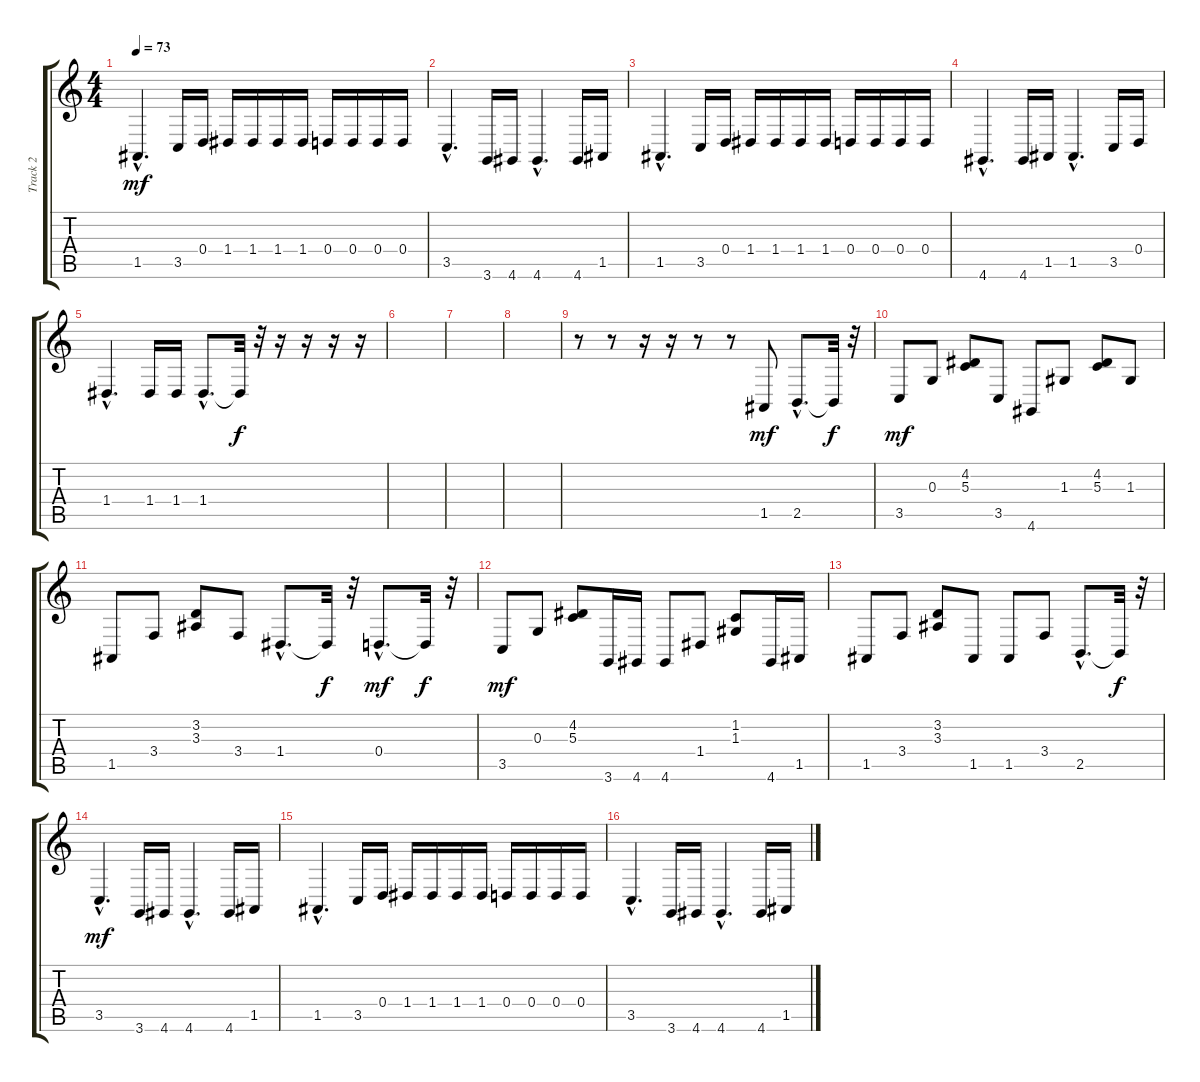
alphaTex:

\track ("Track 2" "Track 2") {instrument electricgrandpiano}
\staff {score tabs}
\tuning (E4 B3 G3 D3 A2 E2) {hide}
\ts (4 4)
\tempo 73
\clef g2
\ks c
1.5{hac}.4{d dy mf} 3.5.16 0.4.16 1.4.16 1.4.16 1.4.16 1.4.16 0.4.16 0.4.16 0.4.16 0.4.16 |
3.5{hac}.4{d} 3.6.16 4.6.16 4.6{hac}.4{d} 4.6.16 1.5.16 |
1.5{hac}.4{d} 3.5.16 0.4.16 1.4.16 1.4.16 1.4.16 1.4.16 0.4.16 0.4.16 0.4.16 0.4.16 |
4.6{hac}.4{d} 4.6.16 1.5.16 1.5{hac}.4{d} 3.5.16 0.4.16 |
1.4{hac}.4{d} 1.4.16 1.4.16 1.4{hac}.8{d} 1.4{t}.32{dy f} r.32 r.16 r.16 r.16 r.16 |
|
|
|
r.8 r.8 r.16 r.16 r.8 r.8 1.5.8{dy mf} 2.5{hac}.8{d} 2.5{t}.32{dy f} r.32 |
3.5.8{dy mf} 0.3.8 (4.2 5.3).8 3.5.8 4.6.8 1.3.8 (4.2 5.3).8 1.3.8 |
1.5.8 3.4.8 (3.2 3.3).8 3.4.8 1.4{hac}.8{d} 1.4{t}.32{dy f} r.32 0.4{hac}.8{d dy mf} 0.4{t}.32{dy f} r.32 |
3.5.8{dy mf} 0.3.8 (4.2 5.3).8 3.6.16 4.6.16 4.6.8 1.4.8 (1.2 1.3).8 4.6.16 1.5.16 |
1.5.8 3.4.8 (3.2 3.3).8 1.5.8 1.5.8 3.4.8 2.5{hac}.8{d} 2.5{t}.32{dy f} r.32 |
3.5{hac}.4{d dy mf} 3.6.16 4.6.16 4.6{hac}.4{d} 4.6.16 1.5.16 |
1.5{hac}.4{d} 3.5.16 0.4.16 1.4.16 1.4.16 1.4.16 1.4.16 0.4.16 0.4.16 0.4.16 0.4.16 |
3.5{hac}.4{d} 3.6.16 4.6.16 4.6{hac}.4{d} 4.6.16 1.5.16
